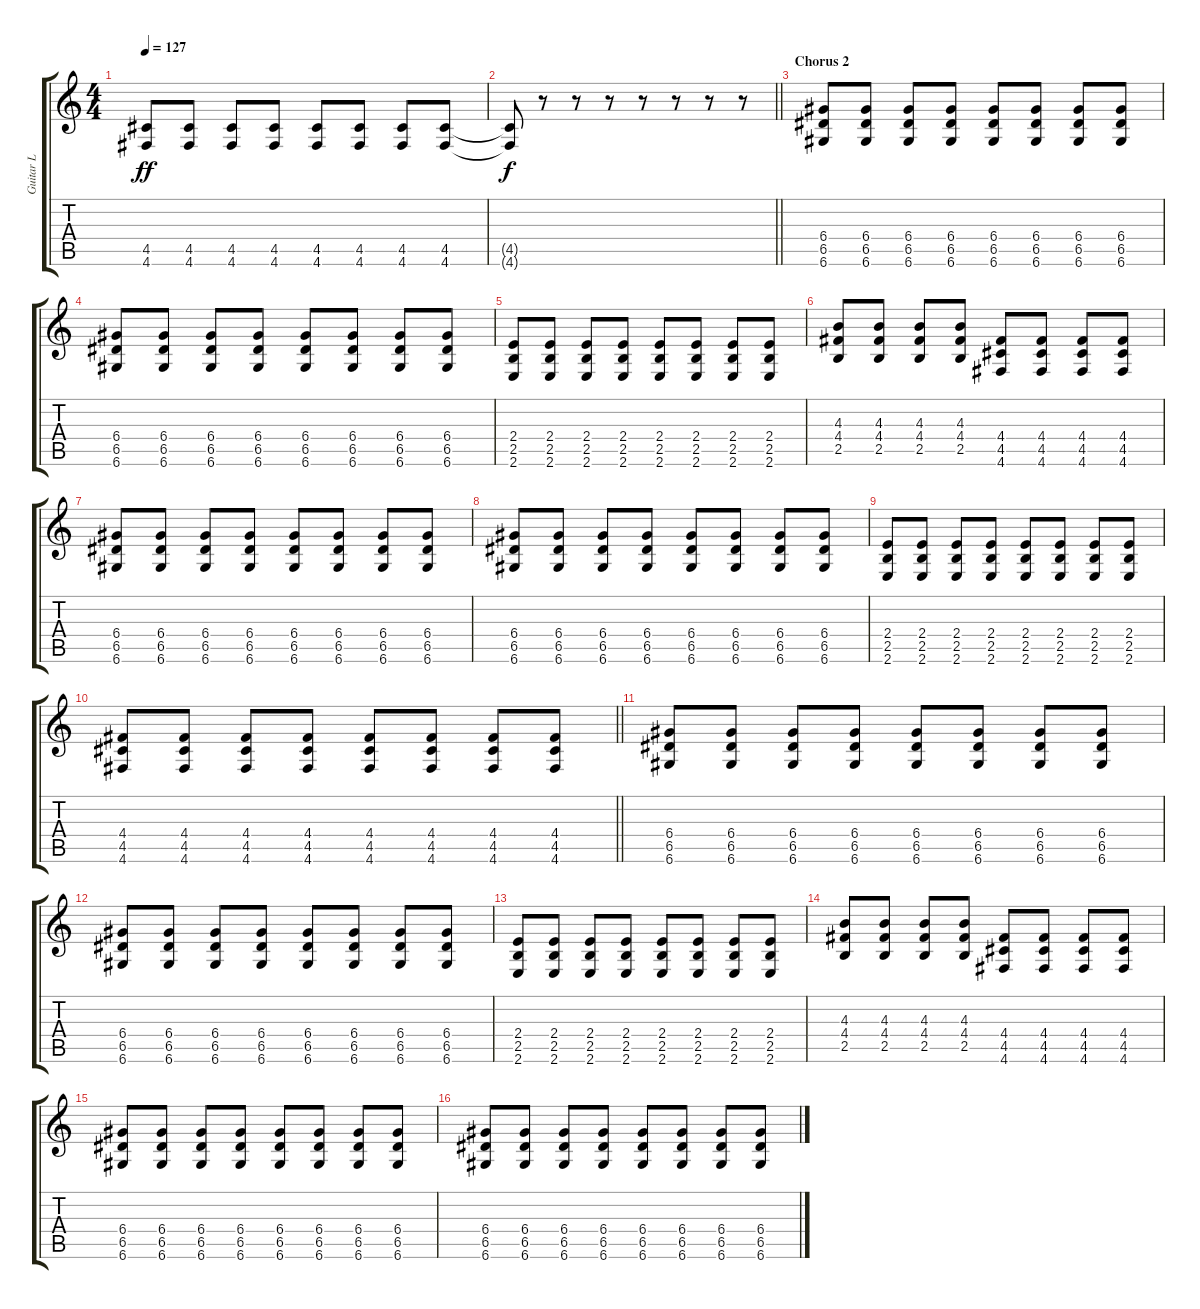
\track ("Guitar L" "Guitar L") {instrument distortionguitar}
\staff {score tabs}
\tuning (E4 B3 G3 D3 A2 D2) {hide}
\ts (4 4)
\tempo 127
\clef g2
\ks c
(4.5 4.6).8{dy ff} (4.5 4.6).8 (4.5 4.6).8 (4.5 4.6).8 (4.5 4.6).8 (4.5 4.6).8 (4.5 4.6).8 (4.5 4.6).8 |
\barLineRight lightlight
(4.5{t} 4.6{t}).8{dy f} r.8 r.8 r.8 r.8 r.8 r.8 r.8 |
\section ("" "Chorus 2")
(6.4 6.5 6.6).8 (6.4 6.5 6.6).8 (6.4 6.5 6.6).8 (6.4 6.5 6.6).8 (6.4 6.5 6.6).8 (6.4 6.5 6.6).8 (6.4 6.5 6.6).8 (6.4 6.5 6.6).8 |
(6.4 6.5 6.6).8 (6.4 6.5 6.6).8 (6.4 6.5 6.6).8 (6.4 6.5 6.6).8 (6.4 6.5 6.6).8 (6.4 6.5 6.6).8 (6.4 6.5 6.6).8 (6.4 6.5 6.6).8 |
(2.4 2.5 2.6).8 (2.4 2.5 2.6).8 (2.4 2.5 2.6).8 (2.4 2.5 2.6).8 (2.4 2.5 2.6).8 (2.4 2.5 2.6).8 (2.4 2.5 2.6).8 (2.4 2.5 2.6).8 |
(4.3 4.4 2.5).8 (4.3 4.4 2.5).8 (4.3 4.4 2.5).8 (4.3 4.4 2.5).8 (4.4 4.5 4.6).8 (4.4 4.5 4.6).8 (4.4 4.5 4.6).8 (4.4 4.5 4.6).8 |
(6.4 6.5 6.6).8 (6.4 6.5 6.6).8 (6.4 6.5 6.6).8 (6.4 6.5 6.6).8 (6.4 6.5 6.6).8 (6.4 6.5 6.6).8 (6.4 6.5 6.6).8 (6.4 6.5 6.6).8 |
(6.4 6.5 6.6).8 (6.4 6.5 6.6).8 (6.4 6.5 6.6).8 (6.4 6.5 6.6).8 (6.4 6.5 6.6).8 (6.4 6.5 6.6).8 (6.4 6.5 6.6).8 (6.4 6.5 6.6).8 |
(2.4 2.5 2.6).8 (2.4 2.5 2.6).8 (2.4 2.5 2.6).8 (2.4 2.5 2.6).8 (2.4 2.5 2.6).8 (2.4 2.5 2.6).8 (2.4 2.5 2.6).8 (2.4 2.5 2.6).8 |
\barLineRight lightlight
(4.4 4.5 4.6).8 (4.4 4.5 4.6).8 (4.4 4.5 4.6).8 (4.4 4.5 4.6).8 (4.4 4.5 4.6).8 (4.4 4.5 4.6).8 (4.4 4.5 4.6).8 (4.4 4.5 4.6).8 |
(6.4 6.5 6.6).8 (6.4 6.5 6.6).8 (6.4 6.5 6.6).8 (6.4 6.5 6.6).8 (6.4 6.5 6.6).8 (6.4 6.5 6.6).8 (6.4 6.5 6.6).8 (6.4 6.5 6.6).8 |
(6.4 6.5 6.6).8 (6.4 6.5 6.6).8 (6.4 6.5 6.6).8 (6.4 6.5 6.6).8 (6.4 6.5 6.6).8 (6.4 6.5 6.6).8 (6.4 6.5 6.6).8 (6.4 6.5 6.6).8 |
(2.4 2.5 2.6).8 (2.4 2.5 2.6).8 (2.4 2.5 2.6).8 (2.4 2.5 2.6).8 (2.4 2.5 2.6).8 (2.4 2.5 2.6).8 (2.4 2.5 2.6).8 (2.4 2.5 2.6).8 |
(4.3 4.4 2.5).8 (4.3 4.4 2.5).8 (4.3 4.4 2.5).8 (4.3 4.4 2.5).8 (4.4 4.5 4.6).8 (4.4 4.5 4.6).8 (4.4 4.5 4.6).8 (4.4 4.5 4.6).8 |
(6.4 6.5 6.6).8 (6.4 6.5 6.6).8 (6.4 6.5 6.6).8 (6.4 6.5 6.6).8 (6.4 6.5 6.6).8 (6.4 6.5 6.6).8 (6.4 6.5 6.6).8 (6.4 6.5 6.6).8 |
(6.4 6.5 6.6).8 (6.4 6.5 6.6).8 (6.4 6.5 6.6).8 (6.4 6.5 6.6).8 (6.4 6.5 6.6).8 (6.4 6.5 6.6).8 (6.4 6.5 6.6).8 (6.4 6.5 6.6).8
